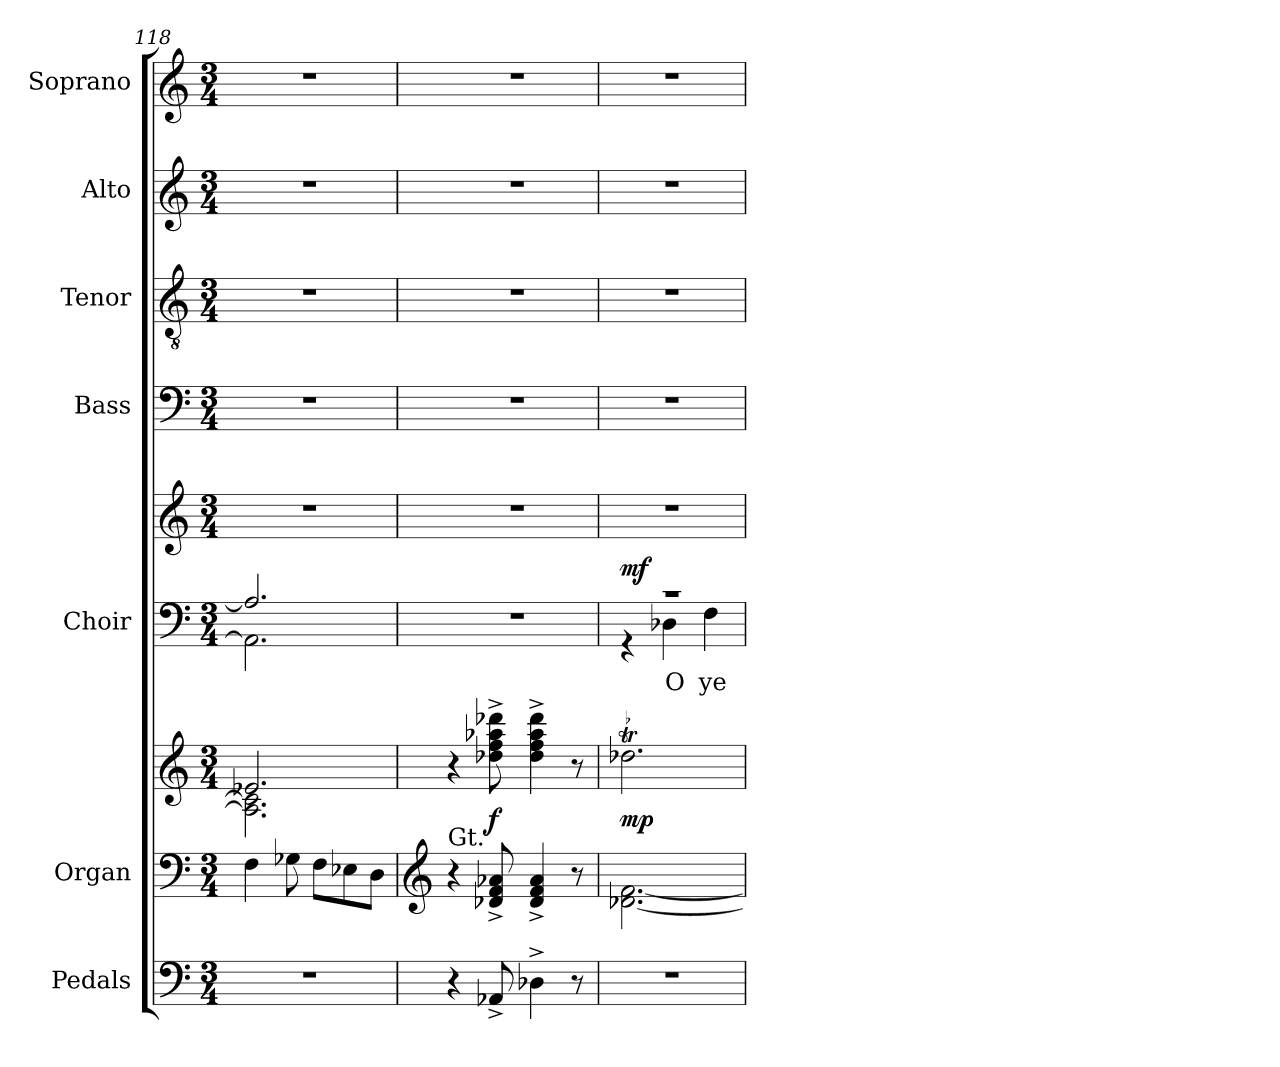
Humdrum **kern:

**kern	**kern	**kern	**dynam	**kern	**text	**kern	**dynam	**kern	**kern	**kern	**kern
*part7	*part6	*part6	*part6	*part5	*part5	*part5	*part5	*part4	*part3	*part2	*part1
*staff9	*staff8	*staff7	*staff7/8	*staff6	*staff6	*staff5	*staff5/6	*staff4	*staff3	*staff2	*staff1
*I"Pedals	*I"Organ	*	*	*I"Choir	*	*	*	*I"Bass	*I"Tenor	*I"Alto	*I"Soprano
*I'Ped.	*I'Org.	*	*	*I'Choir	*	*	*	*I'B.	*I'T.	*I'A.	*I'S.
*clefF4	*clefF4	*clefG2	*	*clefF4	*	*clefG2	*	*clefF4	*clefGv2	*clefG2	*clefG2
*	*	*	*	*	*	*	*	*	*ITrd7c12	*	*
*k[]	*k[]	*k[]	*	*k[]	*	*k[]	*	*k[]	*k[]	*k[]	*k[]
*C:	*C:	*C:	*	*C:	*	*C:	*	*C:	*C:	*C:	*C:
*M3/4	*M3/4	*M3/4	*	*M3/4	*	*M3/4	*	*M3/4	*M3/4	*M3/4	*M3/4
=118	=118	=118	=118	=118	=118	=118	=118	=118	=118	=118	=118
!LO:N:vis=1	!	!	!	!	!	!LO:N:vis=1	!	!LO:N:vis=1	!LO:N:vis=1	!LO:N:vis=1	!LO:N:vis=1
*	*	*^	*	*^	*	*	*	*	*	*	*
2.r	4Fi\	2.e-Xi/	2.A-i\] 2.ci]	.	2.A-i/]	2.AA-i\]	.	2.r	.	2.r	2.r	2.r	2.r
.	8G-Xi\	.	.	.	.	.	.	.	.	.	.	.	.
.	8Fi\L	.	.	.	.	.	.	.	.	.	.	.	.
.	8E-Xi\	.	.	.	.	.	.	.	.	.	.	.	.
.	8Di\J	.	.	.	.	.	.	.	.	.	.	.	.
*	*	*v	*v	*	*	*	*	*	*	*	*	*	*
*	*	*	*	*v	*v	*	*	*	*	*	*	*
=119	=119	=119	=119	=119	=119	=119	=119	=119	=119	=119	=119
*	*clefG2	*	*	*	*	*	*	*	*	*	*
!	!LO:TX:a:t=Gt.	!	!	!	!	!	!	!	!	!	!
!	!	!	!	!LO:N:vis=1	!	!LO:N:vis=1	!	!LO:N:vis=1	!LO:N:vis=1	!LO:N:vis=1	!LO:N:vis=1
4r	4r	4r	.	2.r	.	2.r	.	2.r	2.r	2.r	2.r
8AA-X^i/	8d-Xi/^ 8fi^ 8a-Xi^	8dd-Xi\^ 8ffi^ 8aa-Xi^ 8ddd-Xi^	f	.	.	.	.	.	.	.	.
4D-X^i\	4d-i/^ 4fi^ 4a-i^	4dd-i\^ 4ffi^ 4aa-i^ 4ddd-i^	.	.	.	.	.	.	.	.	.
8r	8r	8r	.	.	.	.	.	.	.	.	.
!!LO:LB:g=z
=120	=120	=120	=120	=120	=120	=120	=120	=120	=120	=120	=120
!	!LO:TX:a:t=Sw.	!	!	!	!	!	!	!	!	!	!
!LO:N:vis=1	!	!	!	!LO:N:vis=1	!	!LO:N:vis=1	!	!LO:N:vis=1	!LO:N:vis=1	!LO:N:vis=1	!LO:N:vis=1
*	*^	*	*	*^	*	*	*	*	*	*	*
2.r	2.ryy	[<2.d-Xi\ [<2.fi	2.dd-XTi\	mp	2.r	4r	.	2.r	mf	2.r	2.r	2.r	2.r
!	!	!	!	!	!	!	!LO:LY:b:color=#000000	!	!	!	!	!	!
.	.	.	.	.	.	4D-Xi\	O	.	.	.	.	.	.
!	!	!	!	!	!	!	!LO:LY:b:color=#000000	!	!	!	!	!	!
.	.	.	.	.	.	4Fi\	ye	.	.	.	.	.	.
*	*v	*v	*	*	*v	*v	*	*	*	*	*	*	*
=	=	=	=	=	=	=	=	=	=	=	=
*-	*-	*-	*-	*-	*-	*-	*-	*-	*-	*-	*-
